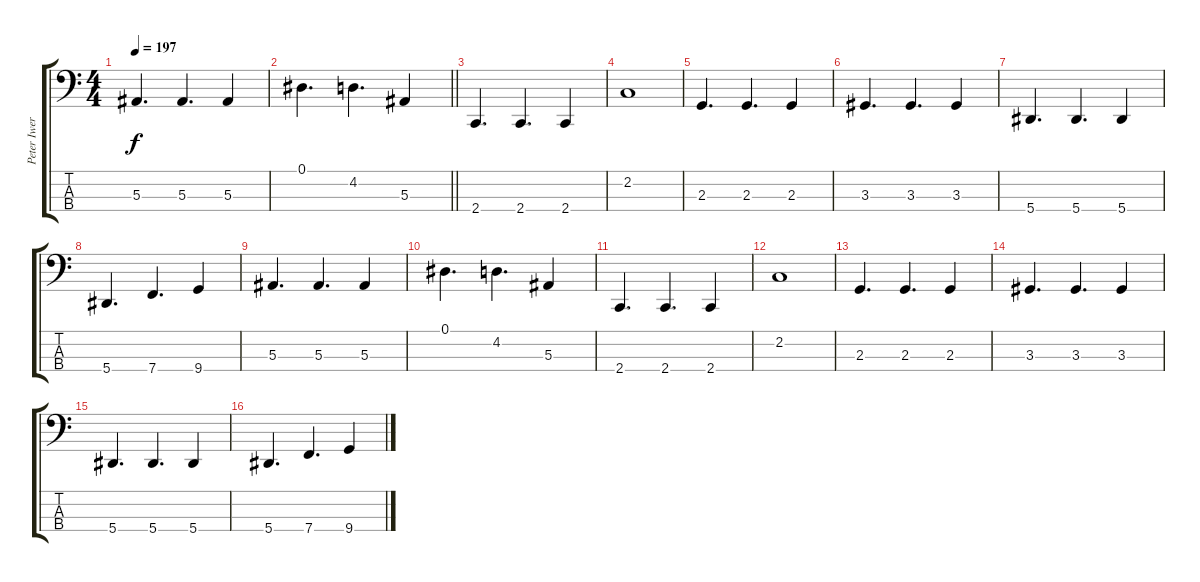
\track ("Peter Iwers" "Peter Iwer") {instrument electricbassfinger}
\staff {score tabs}
\tuning (Eb2 Bb1 F1 Bb0) {hide}
\ts (4 4)
\tempo 197
\clef f4
\ks c
5.3.4{d dy f} 5.3.4{d} 5.3.4 |
\barLineRight lightlight
0.1.4{d} 4.2.4{d} 5.3.4 |
2.4.4{d} 2.4.4{d} 2.4.4 |
2.2.1 |
2.3.4{d} 2.3.4{d} 2.3.4 |
3.3.4{d} 3.3.4{d} 3.3.4 |
5.4.4{d} 5.4.4{d} 5.4.4 |
5.4.4{d} 7.4.4{d} 9.4.4 |
5.3.4{d} 5.3.4{d} 5.3.4 |
0.1.4{d} 4.2.4{d} 5.3.4 |
2.4.4{d} 2.4.4{d} 2.4.4 |
2.2.1 |
2.3.4{d} 2.3.4{d} 2.3.4 |
3.3.4{d} 3.3.4{d} 3.3.4 |
5.4.4{d} 5.4.4{d} 5.4.4 |
5.4.4{d} 7.4.4{d} 9.4.4
